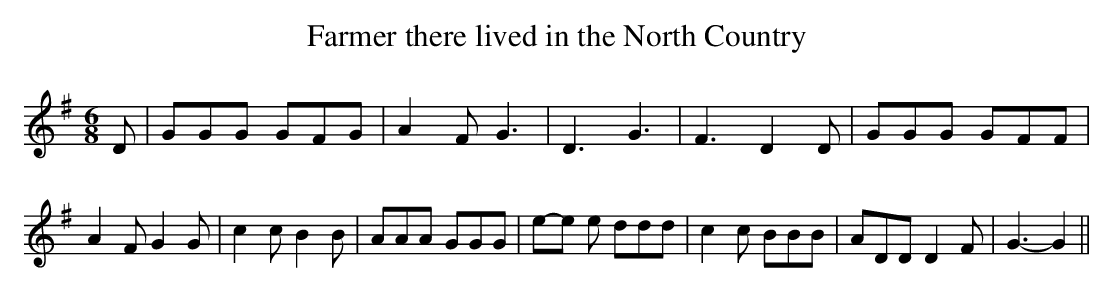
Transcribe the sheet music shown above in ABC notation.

X:1
T: Farmer there lived in the North Country
M:6/8
L:1/8
K:G
 D| GGG GFG| A2 F G3| D3 G3| F3 D2 D| GGG GFF| A2 F G2 G| c2 c B2 B|\
 AAA GGG|e-e e ddd| c2 c BBB| ADD D2 F| G3- G2||
